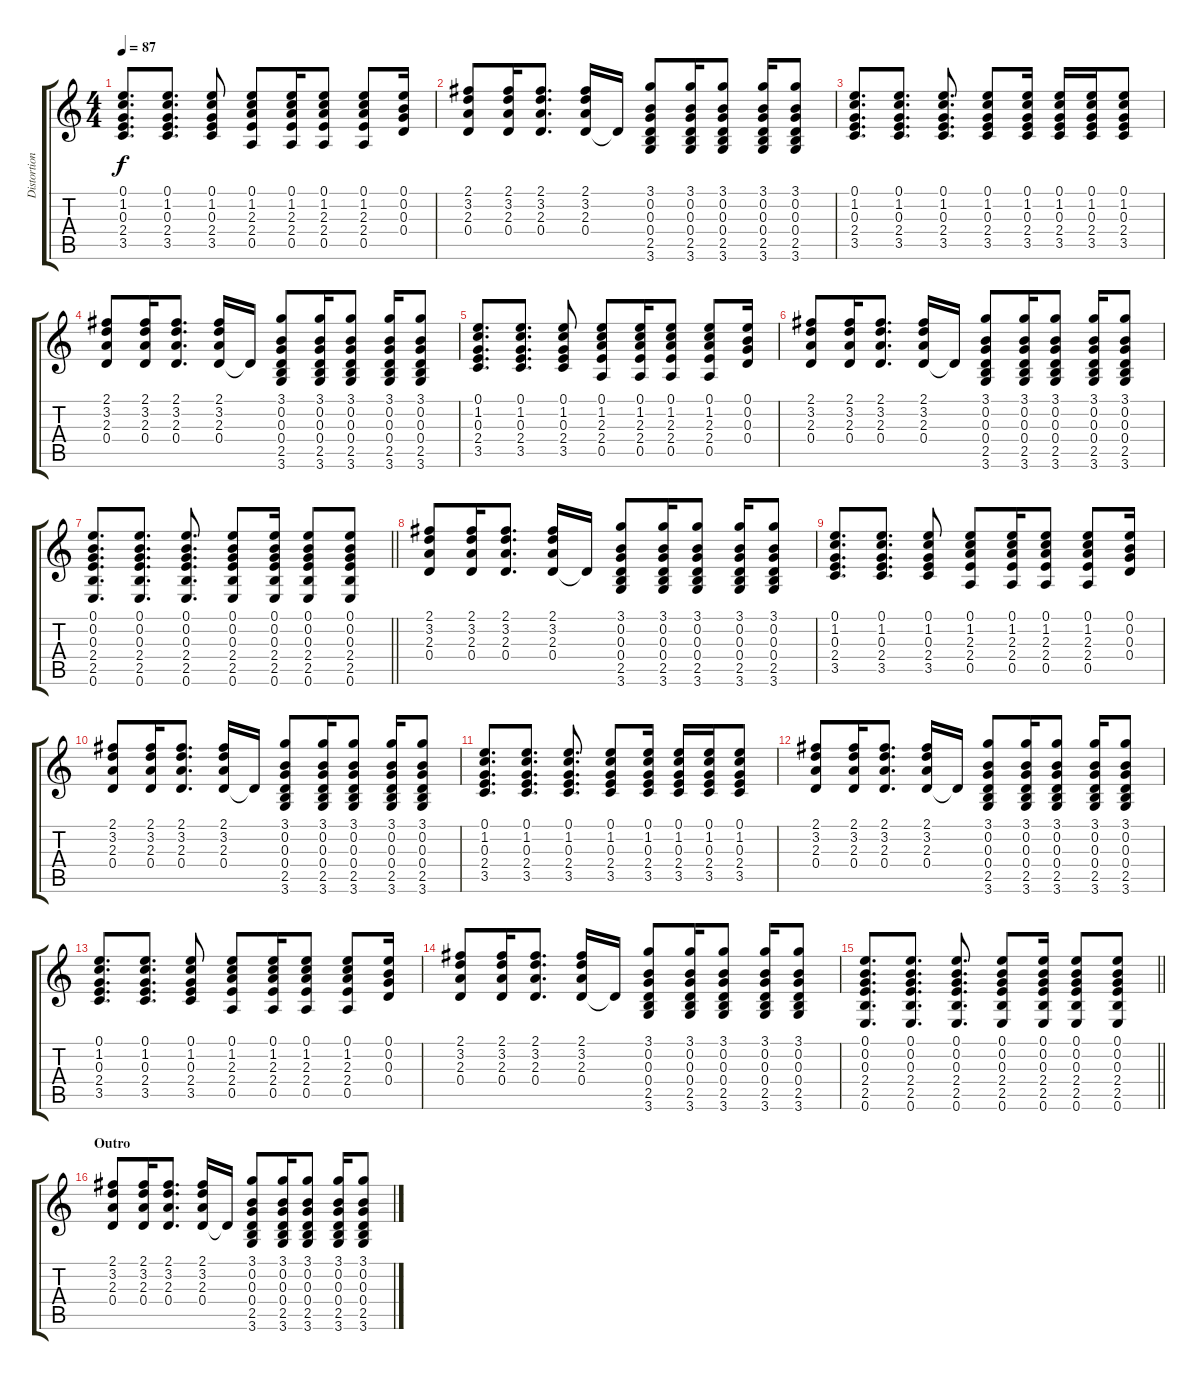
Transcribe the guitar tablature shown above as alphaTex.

\track ("Distortion Guitar" "Distortion") {instrument overdrivenguitar}
\staff {score tabs}
\tuning (E4 B3 G3 D3 A2 E2) {hide}
\ts (4 4)
\tempo 87
\clef g2
\ks c
(0.1 1.2 0.3 2.4 3.5).8{d dy f} (0.1 1.2 0.3 2.4 3.5).8{d} (0.1 1.2 0.3 2.4 3.5).8 (0.1 1.2 2.3 2.4 0.5).8 (0.1 1.2 2.3 2.4 0.5).16 (0.1 1.2 2.3 2.4 0.5).8 (0.1 1.2 2.3 2.4 0.5).8 (0.1 0.2 0.3 0.4).16 |
(2.1 3.2 2.3 0.4).8 (2.1 3.2 2.3 0.4).16 (2.1 3.2 2.3 0.4).8{d} (2.1 3.2 2.3 0.4).16 0.4{t}.16 (3.1 0.2 0.3 0.4 2.5 3.6).8 (3.1 0.2 0.3 0.4 2.5 3.6).16 (3.1 0.2 0.3 0.4 2.5 3.6).8 (3.1 0.2 0.3 0.4 2.5 3.6).16 (3.1 0.2 0.3 0.4 2.5 3.6).8 |
(0.1 1.2 0.3 2.4 3.5).8{d} (0.1 1.2 0.3 2.4 3.5).8{d} (0.1 1.2 0.3 2.4 3.5).8{d} (0.1 1.2 0.3 2.4 3.5).8 (0.1 1.2 0.3 2.4 3.5).16 (0.1 1.2 0.3 2.4 3.5).16 (0.1 1.2 0.3 2.4 3.5).16 (0.1 1.2 0.3 2.4 3.5).8 |
(2.1 3.2 2.3 0.4).8 (2.1 3.2 2.3 0.4).16 (2.1 3.2 2.3 0.4).8{d} (2.1 3.2 2.3 0.4).16 0.4{t}.16 (3.1 0.2 0.3 0.4 2.5 3.6).8 (3.1 0.2 0.3 0.4 2.5 3.6).16 (3.1 0.2 0.3 0.4 2.5 3.6).8 (3.1 0.2 0.3 0.4 2.5 3.6).16 (3.1 0.2 0.3 0.4 2.5 3.6).8 |
(0.1 1.2 0.3 2.4 3.5).8{d} (0.1 1.2 0.3 2.4 3.5).8{d} (0.1 1.2 0.3 2.4 3.5).8 (0.1 1.2 2.3 2.4 0.5).8 (0.1 1.2 2.3 2.4 0.5).16 (0.1 1.2 2.3 2.4 0.5).8 (0.1 1.2 2.3 2.4 0.5).8 (0.1 0.2 0.3 0.4).16 |
(2.1 3.2 2.3 0.4).8 (2.1 3.2 2.3 0.4).16 (2.1 3.2 2.3 0.4).8{d} (2.1 3.2 2.3 0.4).16 0.4{t}.16 (3.1 0.2 0.3 0.4 2.5 3.6).8 (3.1 0.2 0.3 0.4 2.5 3.6).16 (3.1 0.2 0.3 0.4 2.5 3.6).8 (3.1 0.2 0.3 0.4 2.5 3.6).16 (3.1 0.2 0.3 0.4 2.5 3.6).8 |
\barLineRight lightlight
(0.1 0.2 0.3 2.4 2.5 0.6).8{d} (0.1 0.2 0.3 2.4 2.5 0.6).8{d} (0.1 0.2 0.3 2.4 2.5 0.6).8{d} (0.1 0.2 0.3 2.4 2.5 0.6).8 (0.1 0.2 0.3 2.4 2.5 0.6).16 (0.1 0.2 0.3 2.4 2.5 0.6).8 (0.1 0.2 0.3 2.4 2.5 0.6).8 |
(2.1 3.2 2.3 0.4).8 (2.1 3.2 2.3 0.4).16 (2.1 3.2 2.3 0.4).8{d} (2.1 3.2 2.3 0.4).16 0.4{t}.16 (3.1 0.2 0.3 0.4 2.5 3.6).8 (3.1 0.2 0.3 0.4 2.5 3.6).16 (3.1 0.2 0.3 0.4 2.5 3.6).8 (3.1 0.2 0.3 0.4 2.5 3.6).16 (3.1 0.2 0.3 0.4 2.5 3.6).8 |
(0.1 1.2 0.3 2.4 3.5).8{d} (0.1 1.2 0.3 2.4 3.5).8{d} (0.1 1.2 0.3 2.4 3.5).8 (0.1 1.2 2.3 2.4 0.5).8 (0.1 1.2 2.3 2.4 0.5).16 (0.1 1.2 2.3 2.4 0.5).8 (0.1 1.2 2.3 2.4 0.5).8 (0.1 0.2 0.3 0.4).16 |
(2.1 3.2 2.3 0.4).8 (2.1 3.2 2.3 0.4).16 (2.1 3.2 2.3 0.4).8{d} (2.1 3.2 2.3 0.4).16 0.4{t}.16 (3.1 0.2 0.3 0.4 2.5 3.6).8 (3.1 0.2 0.3 0.4 2.5 3.6).16 (3.1 0.2 0.3 0.4 2.5 3.6).8 (3.1 0.2 0.3 0.4 2.5 3.6).16 (3.1 0.2 0.3 0.4 2.5 3.6).8 |
(0.1 1.2 0.3 2.4 3.5).8{d} (0.1 1.2 0.3 2.4 3.5).8{d} (0.1 1.2 0.3 2.4 3.5).8{d} (0.1 1.2 0.3 2.4 3.5).8 (0.1 1.2 0.3 2.4 3.5).16 (0.1 1.2 0.3 2.4 3.5).16 (0.1 1.2 0.3 2.4 3.5).16 (0.1 1.2 0.3 2.4 3.5).8 |
(2.1 3.2 2.3 0.4).8 (2.1 3.2 2.3 0.4).16 (2.1 3.2 2.3 0.4).8{d} (2.1 3.2 2.3 0.4).16 0.4{t}.16 (3.1 0.2 0.3 0.4 2.5 3.6).8 (3.1 0.2 0.3 0.4 2.5 3.6).16 (3.1 0.2 0.3 0.4 2.5 3.6).8 (3.1 0.2 0.3 0.4 2.5 3.6).16 (3.1 0.2 0.3 0.4 2.5 3.6).8 |
(0.1 1.2 0.3 2.4 3.5).8{d} (0.1 1.2 0.3 2.4 3.5).8{d} (0.1 1.2 0.3 2.4 3.5).8 (0.1 1.2 2.3 2.4 0.5).8 (0.1 1.2 2.3 2.4 0.5).16 (0.1 1.2 2.3 2.4 0.5).8 (0.1 1.2 2.3 2.4 0.5).8 (0.1 0.2 0.3 0.4).16 |
(2.1 3.2 2.3 0.4).8 (2.1 3.2 2.3 0.4).16 (2.1 3.2 2.3 0.4).8{d} (2.1 3.2 2.3 0.4).16 0.4{t}.16 (3.1 0.2 0.3 0.4 2.5 3.6).8 (3.1 0.2 0.3 0.4 2.5 3.6).16 (3.1 0.2 0.3 0.4 2.5 3.6).8 (3.1 0.2 0.3 0.4 2.5 3.6).16 (3.1 0.2 0.3 0.4 2.5 3.6).8 |
\barLineRight lightlight
(0.1 0.2 0.3 2.4 2.5 0.6).8{d} (0.1 0.2 0.3 2.4 2.5 0.6).8{d} (0.1 0.2 0.3 2.4 2.5 0.6).8{d} (0.1 0.2 0.3 2.4 2.5 0.6).8 (0.1 0.2 0.3 2.4 2.5 0.6).16 (0.1 0.2 0.3 2.4 2.5 0.6).8 (0.1 0.2 0.3 2.4 2.5 0.6).8 |
\section ("" "Outro")
(2.1 3.2 2.3 0.4).8 (2.1 3.2 2.3 0.4).16 (2.1 3.2 2.3 0.4).8{d} (2.1 3.2 2.3 0.4).16 0.4{t}.16 (3.1 0.2 0.3 0.4 2.5 3.6).8 (3.1 0.2 0.3 0.4 2.5 3.6).16 (3.1 0.2 0.3 0.4 2.5 3.6).8 (3.1 0.2 0.3 0.4 2.5 3.6).16 (3.1 0.2 0.3 0.4 2.5 3.6).8
